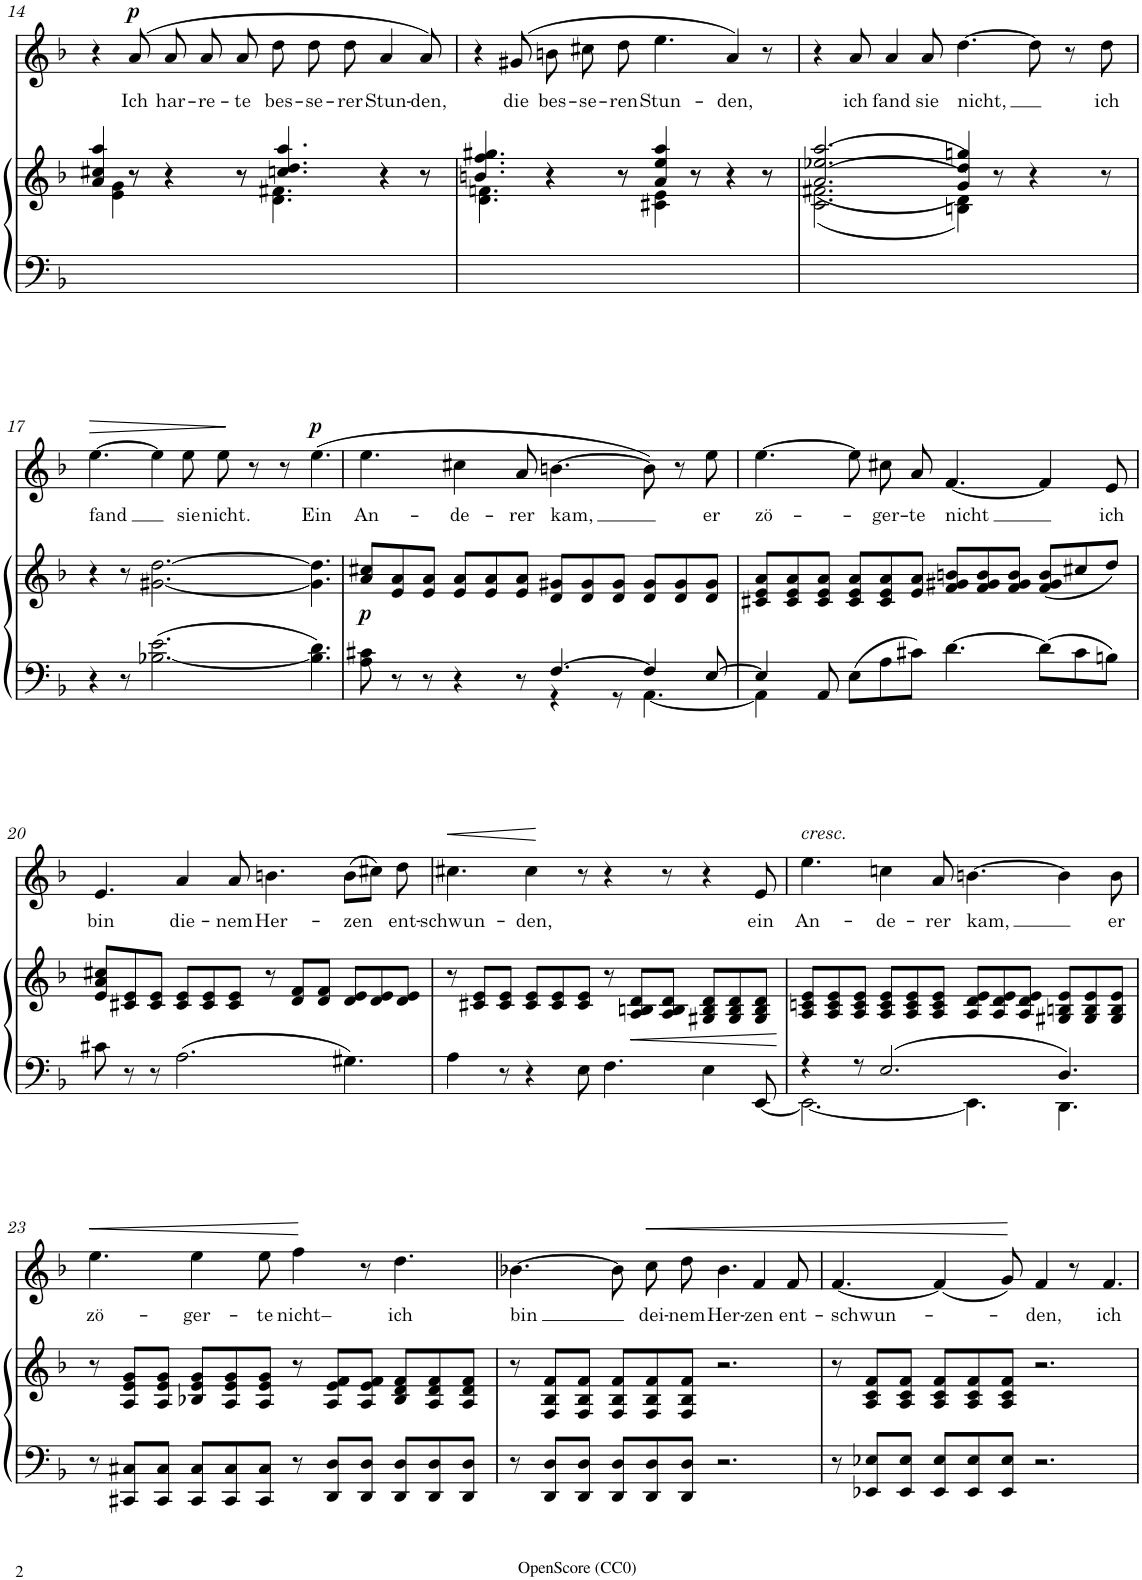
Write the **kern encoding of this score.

**kern	**kern	**dynam	**kern	**text	**dynam
*part2	*part2	*part2	*part1	*part1	*part1
*staff3	*staff2	*staff2/3	*staff1	*staff1	*staff1
*I"Piano	*	*	*I"Gesang Voice	*	*
*I'Pno	*	*	*	*	*
!!LO:PB:g=z
*clefF4	*clefG2	*	*clefG2	*	*
*k[b-]	*k[b-]	*	*k[b-]	*	*
*M12/8	*M12/8	*	*M12/8	*	*
=14	=14	=14	=14	=14	=14
*	*^	*	*	*	*
4ryy	4a/ 4cc#X/ 4aa/	4e\ 4g\	.	4r	.	.
!	!	!	!	!	!LO:LY:b	!LO:DY:a
8r	8r	2ryy	.	(8a/	Ich	p
!	!	!	!	!	!LO:LY:b	!
4r	4r	.	.	8a/	har-	.
!	!	!	!	!	!LO:LY:b	!
.	.	.	.	8a/	-re-	.
!	!	!	!	!	!LO:LY:b	!
8r	8r	.	.	8a/	-te	.
!	!	!	!	!	!LO:LY:b	!
4.ryy	4.ccn/ 4.dd/ 4.aa/	4.d\ 4.f#X\	.	8dd\	bes-	.
!	!	!	!	!	!LO:LY:b	!
.	.	.	.	8dd\	-se-	.
!	!	!	!	!	!LO:LY:b	!
.	.	.	.	8dd\	-rer	.
!	!	!	!	!	!LO:LY:b	!
4r	4r	4.ryy	.	4a/	Stun-	.
!	!	!	!	!	!LO:LY:b	!
8r	8r	.	.	8a/)	-den,	.
=15	=15	=15	=15	=15	=15	=15
4.ryy	4.bn/ 4.ff/ 4.gg#X/	4.d\ 4.fn\	.	4r	.	.
!	!	!	!	!	!LO:LY:b	!
.	.	.	.	(8g#X/	die	.
!	!	!	!	!	!LO:LY:b	!
4r	4r	4.ryy	.	8bn\	bes-	.
!	!	!	!	!	!LO:LY:b	!
.	.	.	.	8cc#X\	-se-	.
!	!	!	!	!	!LO:LY:b	!
8r	8r	.	.	8dd\	-ren	.
!	!	!	!	!	!LO:LY:b	!
4ryy	4a/ 4ee/ 4aa/	4c#X\ 4e\	.	4.ee\	Stun-	.
8r	8r	2ryy	.	.	.	.
!	!	!	!	!	!LO:LY:b	!
4r	4r	.	.	4a/)	-den,	.
8r	8r	.	.	8r	.	.
=16	=16	=16	=16	=16	=16	=16
1ryy	(>(>2.a/ 2.ee-X/ 2.aa/	(<(<2.c\ 2.f#X\	.	4r	.	.
!	!	!	!	!	!LO:LY:b	!
.	.	.	.	8a/	ich	.
!	!	!	!	!	!LO:LY:b	!
.	.	.	.	4a/	fand	.
!	!	!	!	!	!LO:LY:b	!
.	.	.	.	8a/	sie	.
!	!	!	!	!	!LO:LY:b	!
.	4g/ 4dd/ 4ggn/))	4Bn\ 4d\))	.	[4.dd\	nicht,	.
8ryy	8r	2ryy	.	.	.	.
4ryy	4r	.	.	8dd\]	.	.
.	.	.	.	8r	.	.
!	!	!	!	!	!LO:LY:b	!
8ryy	8r	.	.	8dd\	ich	.
*	*v	*v	*	*	*	*
!!LO:LB:g=z
=17	=17	=17	=17	=17	=17
!	!	!	!	!LO:LY:b	!LO:HP:b
4r	4r	.	[4.ee\	fand	>
8r	8r	.	.	.	.
[2.B-X\ 2.e\	[2.g#X\ [2.dd\	.	4ee\]	.	.
!	!	!	!	!LO:LY:b	!
.	.	.	8ee\	sie	.
!	!	!	!	!LO:LY:b	!
.	.	.	8ee\	nicht.	.
.	.	.	8r	.	]
.	.	.	8r	.	.
!	!	!	!	!LO:LY:b	!LO:DY:a
4.B-\] 4.d\	4.g#\] 4.dd\]	.	(4.ee\	Ein	p
=18	=18	=18	=18	=18	=18
*^	*	*	*	*	*
!	!	!	!LO:DY:b	!	!LO:LY:b	!
8A\ 8c#X\	4ryy	8a/ 8cc#X/L	p	4.ee\	An-	.
8r	.	8e/ 8a/	.	.	.	.
8r	8ryy	8e/ 8a/J	.	.	.	.
!	!	!	!	!	!LO:LY:b	!
4r	4ryy	8e/ 8a/L	.	4cc#X\	-de-	.
.	.	8e/ 8a/	.	.	.	.
!	!	!	!	!	!LO:LY:b	!
8r	8ryy	8e/ 8a/J	.	8a/	-rer	.
!	!	!	!	!	!LO:LY:b	!
[4.F/	4r	8d/ 8g#X/L	.	[4.bn\	kam,	.
.	.	8d/ 8g#/	.	.	.	.
.	8r	8d/ 8g#/J	.	.	.	.
4F/]	[4.AA\	8d/ 8g#/L	.	8b\])	.	.
.	.	8d/ 8g#/	.	8r	.	.
!	!	!	!	!	!LO:LY:b	!
[8E/	.	8d/ 8g#/J	.	8ee\	er	.
=19	=19	=19	=19	=19	=19	=19
!	!	!	!	!	!LO:LY:b	!
4E/]	4AA\]	8c#X/ 8e/ 8a/L	.	[4.ee\	zö-	.
.	.	8c#/ 8e/ 8a/	.	.	.	.
8AA/	8ryy	8c#/ 8e/ 8a/J	.	.	.	.
8E\L	4ryy	8c#/ 8e/ 8a/L	.	8ee\]	.	.
!	!	!	!	!	!LO:LY:b	!
8A\	.	8c#/ 8e/ 8a/	.	8cc#X\	-ger-	.
!	!	!	!	!	!LO:LY:b	!
8c#X\J	8ryy	8e/ 8a/J	.	8a/	-te	.
!	!	!	!	!	!LO:LY:b	!
[4.d\	4ryy	8f/ 8g#X/ 8bn/L	.	[4.f/	nicht	.
.	.	8f/ 8g#/ 8b/	.	.	.	.
.	8ryy	8f/ 8g#/ 8b/J	.	.	.	.
8d\L]	4ryy	(8f/ 8g#/ 8b/L	.	4f/]	.	.
8c#\	.	8cc#X/	.	.	.	.
!	!	!	!	!	!LO:LY:b	!
8Bn\J	8ryy	8dd/J)	.	8e/	ich	.
!!LO:LB:g=z
=20	=20	=20	=20	=20	=20	=20
!	!	!	!	!	!LO:LY:b	!
*v	*v	*	*	*	*	*
8c#X\	8e/ 8a/ 8cc#X/L	.	4.e/	bin	.
8r	8c#X/ 8e/	.	.	.	.
8r	8c#/ 8e/J	.	.	.	.
!	!	!	!	!LO:LY:b	!
2.A\	8c#/ 8e/L	.	4a/	die-	.
.	8c#/ 8e/	.	.	.	.
!	!	!	!	!LO:LY:b	!
.	8c#/ 8e/J	.	8a/	-nem	.
!	!	!	!	!LO:LY:b	!
.	8r	.	4.bn\	Her-	.
.	8d/ 8f/L	.	.	.	.
.	8d/ 8f/J	.	.	.	.
!	!	!	!	!LO:LY:b	!
4.G#X\	8d/ 8e/L	.	(8b\L	-zen	.
.	8d/ 8e/	.	8cc#X\J)	.	.
!	!	!	!	!LO:LY:b	!
.	8d/ 8e/J	.	8dd\	ent-	.
=21	=21	=21	=21	=21	=21
!	!	!	!	!LO:LY:b	!LO:HP:b
4A\	8r	.	4.cc#X\	-schwun-	<
.	8c#X/ 8e/L	.	.	.	.
8r	8c#/ 8e/J	.	.	.	.
!	!	!	!	!LO:LY:b	!
4r	8c#/ 8e/L	.	4cc#\	-den,	[
.	8c#/ 8e/	.	.	.	.
8E\	8c#/ 8e/J	.	8r	.	.
4.F\	8r	.	4r	.	.
!	!	!LO:HP:b	!	!	!
.	8A/ 8Bn/ 8d/L	<	.	.	.
.	8A/ 8B/ 8d/J	.	8r	.	.
4E\	8G#X/ 8B/ 8d/L	.	4r	.	.
.	8G#/ 8B/ 8d/	.	.	.	.
!	!	!	!	!LO:LY:b	!
[<8EE/	8G#/ 8B/ 8d/J	.	8e/	ein	.
.	.	[	.	.	.
=22	=22	=22	=22	=22	=22
*^	*	*	*	*	*
!	!	!	!	!LO:TX:a:i:t=cresc.	!	!
!	!	!	!	!	!LO:LY:b	!
4r	2.EE\_	8A/ 8cn/ 8e/L	.	4.ee\	An-	.
.	.	8A/ 8c/ 8e/	.	.	.	.
8r	.	8A/ 8c/ 8e/J	.	.	.	.
!	!	!	!	!	!LO:LY:b	!
2.E/	.	8A/ 8c/ 8e/L	.	4ccn\	-de-	.
.	.	8A/ 8c/ 8e/	.	.	.	.
!	!	!	!	!	!LO:LY:b	!
.	.	8A/ 8c/ 8e/J	.	8a/	-rer	.
!	!	!	!	!	!LO:LY:b	!
.	4.EE\]	8A/ 8d/ 8e/L	.	[4.bn\	kam,	.
.	.	8A/ 8d/ 8e/	.	.	.	.
.	.	8A/ 8d/ 8e/J	.	.	.	.
4.D/	4.DD\	8G#X/ 8Bn/ 8e/L	.	4b\]	.	.
.	.	8G#/ 8B/ 8e/	.	.	.	.
!	!	!	!	!	!LO:LY:b	!
.	.	8G#/ 8B/ 8e/J	.	8b\	er	.
*v	*v	*	*	*	*	*
!!LO:LB:g=z
=23	=23	=23	=23	=23	=23
!	!	!	!	!LO:LY:b	!LO:HP:b
8r	8r	.	4.ee\	zö-	<
8CC#X/ 8C#X/L	8A/ 8e/ 8g/L	.	.	.	.
8CC#/ 8C#/J	8A/ 8e/ 8g/J	.	.	.	.
!	!	!	!	!LO:LY:b	!
8CC#/ 8C#/L	8B-X/ 8e/ 8g/L	.	4ee\	-ger-	.
8CC#/ 8C#/	8A/ 8e/ 8g/	.	.	.	.
!	!	!	!	!LO:LY:b	!
8CC#/ 8C#/J	8A/ 8e/ 8g/J	.	8ee\	-te	.
!	!	!	!	!LO:LY:b	!
8r	8r	.	4ff\	nicht–	[
8DD/ 8D/L	8A/ 8e/ 8f/L	.	.	.	.
8DD/ 8D/J	8A/ 8e/ 8f/J	.	8r	.	.
!	!	!	!	!LO:LY:b	!
8DD/ 8D/L	8B-/ 8d/ 8f/L	.	4.dd\	ich	.
8DD/ 8D/	8A/ 8d/ 8f/	.	.	.	.
8DD/ 8D/J	8A/ 8d/ 8f/J	.	.	.	.
=24	=24	=24	=24	=24	=24
!	!	!	!	!LO:LY:b	!
8r	8r	.	[4.b-X\	bin	.
8DD/ 8D/L	8F/ 8B-/ 8f/L	.	.	.	.
8DD/ 8D/J	8F/ 8B-/ 8f/J	.	.	.	.
8DD/ 8D/L	8F/ 8B-/ 8f/L	.	8b-\]	.	.
!	!	!	!	!LO:LY:b	!LO:HP:b
8DD/ 8D/	8F/ 8B-/ 8f/	.	8cc\	dei-	<
!	!	!	!	!LO:LY:b	!
8DD/ 8D/J	8F/ 8B-/ 8f/J	.	8dd\	-nem	.
!	!	!	!	!LO:LY:b	!
2.r	2.r	.	4.b-\	Her-	.
!	!	!	!	!LO:LY:b	!
.	.	.	4f/	-zen	.
!	!	!	!	!LO:LY:b	!
.	.	.	8f/	ent-	.
=25	=25	=25	=25	=25	=25
!	!	!	!	!LO:LY:b	!
8r	8r	.	[4.f/	-schwun-	.
8EE-X/ 8E-X/L	8A/ 8c/ 8f/L	.	.	.	.
8EE-/ 8E-/J	8A/ 8c/ 8f/J	.	.	.	.
8EE-/ 8E-/L	8A/ 8c/ 8f/L	.	(4f/]	.	.
8EE-/ 8E-/	8A/ 8c/ 8f/	.	.	.	.
8EE-/ 8E-/J	8A/ 8c/ 8f/J	.	8g/)	.	.
!	!	!	!	!LO:LY:b	!
2.r	2.r	.	4f/	-den,	[
.	.	.	8r	.	.
!	!	!	!	!LO:LY:b	!
.	.	.	4.f/	ich	.
=	=	=	=	=	=
*-	*-	*-	*-	*-	*-
